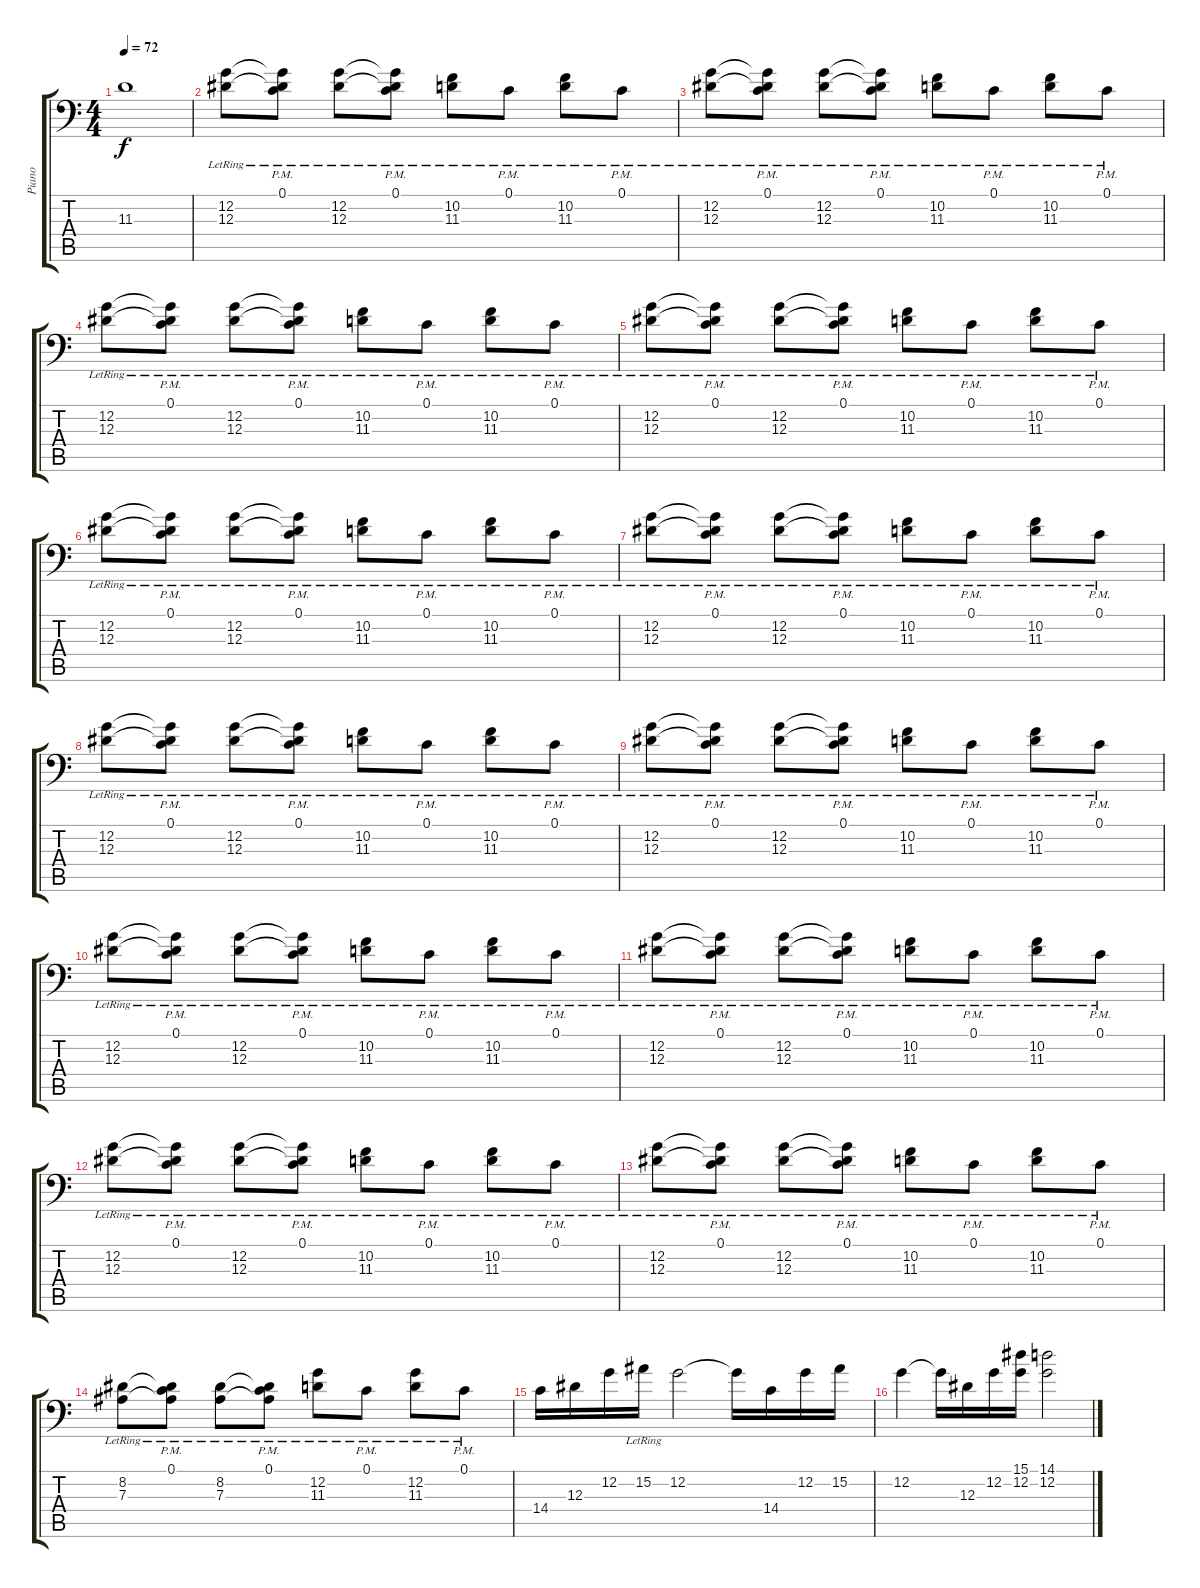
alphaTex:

\track ("Piano" "Piano") {instrument acousticgrandpiano}
\staff {score tabs}
\tuning (C4 G3 Eb3 Bb2 F2 Bb1) {hide}
\ts (4 4)
\tempo 72
\clef f4
\ks c
11.3{t}.1{dy f} |
(12.2{lr} 12.3{lr}).8 (0.1{pm lr} 12.2{t} 12.3{t}).8 (12.2{lr} 12.3{lr}).8 (0.1{pm lr} 12.2{t} 12.3{t}).8 (10.2{lr} 11.3{lr}).8 0.1{pm lr}.8 (10.2{lr} 11.3{lr}).8 0.1{pm lr}.8 |
(12.2{lr} 12.3{lr}).8 (0.1{pm lr} 12.2{t} 12.3{t}).8 (12.2{lr} 12.3{lr}).8 (0.1{pm lr} 12.2{t} 12.3{t}).8 (10.2{lr} 11.3{lr}).8 0.1{pm lr}.8 (10.2{lr} 11.3{lr}).8 0.1{pm lr}.8 |
(12.2{lr} 12.3{lr}).8{volume 10} (0.1{pm lr} 12.2{t} 12.3{t}).8 (12.2{lr} 12.3{lr}).8 (0.1{pm lr} 12.2{t} 12.3{t}).8 (10.2{lr} 11.3{lr}).8 0.1{pm lr}.8 (10.2{lr} 11.3{lr}).8 0.1{pm lr}.8 |
(12.2{lr} 12.3{lr}).8 (0.1{pm lr} 12.2{t} 12.3{t}).8 (12.2{lr} 12.3{lr}).8 (0.1{pm lr} 12.2{t} 12.3{t}).8 (10.2{lr} 11.3{lr}).8{volume 14} 0.1{pm lr}.8 (10.2{lr} 11.3{lr}).8 0.1{pm lr}.8 |
(12.2{lr} 12.3{lr}).8 (0.1{pm lr} 12.2{t} 12.3{t}).8 (12.2{lr} 12.3{lr}).8 (0.1{pm lr} 12.2{t} 12.3{t}).8 (10.2{lr} 11.3{lr}).8 0.1{pm lr}.8 (10.2{lr} 11.3{lr}).8 0.1{pm lr}.8 |
(12.2{lr} 12.3{lr}).8 (0.1{pm lr} 12.2{t} 12.3{t}).8 (12.2{lr} 12.3{lr}).8 (0.1{pm lr} 12.2{t} 12.3{t}).8 (10.2{lr} 11.3{lr}).8 0.1{pm lr}.8 (10.2{lr} 11.3{lr}).8 0.1{pm lr}.8 |
(12.2{lr} 12.3{lr}).8{volume 10} (0.1{pm lr} 12.2{t} 12.3{t}).8 (12.2{lr} 12.3{lr}).8 (0.1{pm lr} 12.2{t} 12.3{t}).8 (10.2{lr} 11.3{lr}).8 0.1{pm lr}.8 (10.2{lr} 11.3{lr}).8 0.1{pm lr}.8 |
(12.2{lr} 12.3{lr}).8 (0.1{pm lr} 12.2{t} 12.3{t}).8 (12.2{lr} 12.3{lr}).8 (0.1{pm lr} 12.2{t} 12.3{t}).8 (10.2{lr} 11.3{lr}).8 0.1{pm lr}.8 (10.2{lr} 11.3{lr}).8 0.1{pm lr}.8 |
(12.2{lr} 12.3{lr}).8 (0.1{pm lr} 12.2{t} 12.3{t}).8 (12.2{lr} 12.3{lr}).8 (0.1{pm lr} 12.2{t} 12.3{t}).8 (10.2{lr} 11.3{lr}).8 0.1{pm lr}.8 (10.2{lr} 11.3{lr}).8 0.1{pm lr}.8 |
(12.2{lr} 12.3{lr}).8 (0.1{pm lr} 12.2{t} 12.3{t}).8 (12.2{lr} 12.3{lr}).8 (0.1{pm lr} 12.2{t} 12.3{t}).8 (10.2{lr} 11.3{lr}).8 0.1{pm lr}.8 (10.2{lr} 11.3{lr}).8 0.1{pm lr}.8 |
(12.2{lr} 12.3{lr}).8 (0.1{pm lr} 12.2{t} 12.3{t}).8 (12.2{lr} 12.3{lr}).8 (0.1{pm lr} 12.2{t} 12.3{t}).8 (10.2{lr} 11.3{lr}).8 0.1{pm lr}.8 (10.2{lr} 11.3{lr}).8 0.1{pm lr}.8 |
(12.2{lr} 12.3{lr}).8 (0.1{pm lr} 12.2{t} 12.3{t}).8 (12.2{lr} 12.3{lr}).8 (0.1{pm lr} 12.2{t} 12.3{t}).8 (10.2{lr} 11.3{lr}).8 0.1{pm lr}.8 (10.2{lr} 11.3{lr}).8 0.1{pm lr}.8 |
(8.2{lr} 7.3{lr}).8 (0.1{pm lr} 8.2{t} 7.3{t}).8 (8.2{lr} 7.3{lr}).8 (0.1{pm lr} 8.2{t} 7.3{t}).8 (12.2{lr} 11.3{lr}).8 0.1{pm lr}.8 (12.2{lr} 11.3{lr}).8 0.1{pm lr}.8 |
14.4.16{volume 14} 12.3.16 12.2.16 15.2{lr}.16 12.2.2 12.2{t}.16 14.4.16 12.2.16 15.2.16 |
12.2.4 12.2{t}.16 12.3.16 12.2.16 (15.1 12.2).16 (14.1 12.2).2
